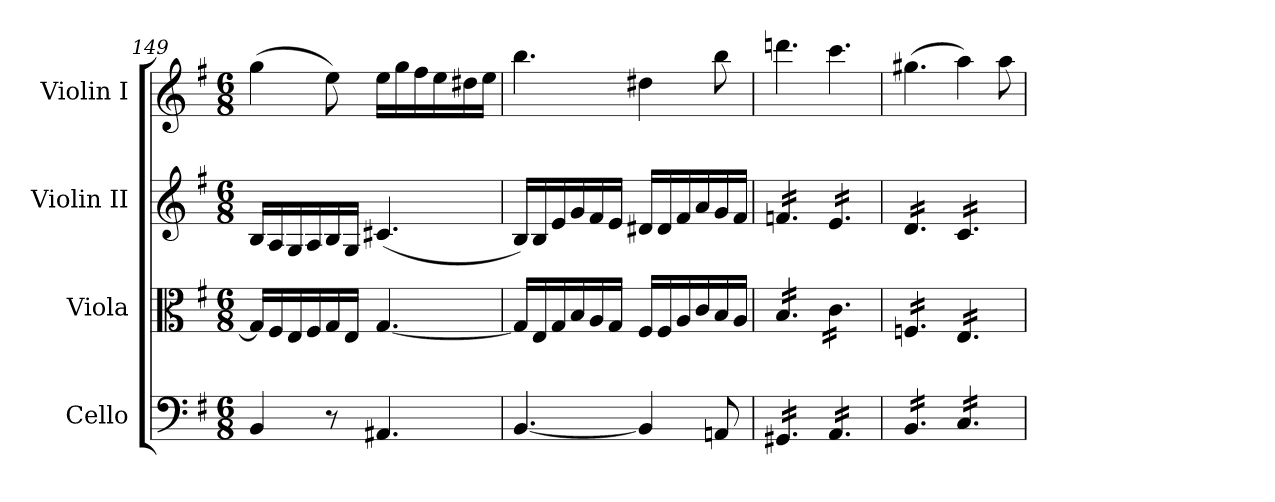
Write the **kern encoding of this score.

**kern	**kern	**kern	**kern
*part4	*part3	*part2	*part1
*staff4	*staff3	*staff2	*staff1
*I"Cello	*I"Viola	*I"Violin II	*I"Violin I
*	*I'Vla	*I'Vln	*I'Vln
*clefF4	*clefC3	*clefG2	*clefG2
*k[f#]	*k[f#]	*k[f#]	*k[f#]
*M6/8	*M6/8	*M6/8	*M6/8
=149	=149	=149	=149
4BB/	16G/LL]	16B/LL	(>4gg\
.	16F#/	16A/	.
.	16E/	16G/	.
.	16F#/	16A/	.
8r	16G/	16B/	8ee\)
.	16E/JJ	16G/JJ	.
4.AA#X/	[4.G/	(<4.c#X/	16ee\LL
.	.	.	16gg\
.	.	.	16ff#\
.	.	.	16ee\
.	.	.	16dd#X\
.	.	.	16ee\JJ
!!LO:LB:g=z
=150	=150	=150	=150
[4.BB/	16G/LL]	16B/LL)	4.bb\
.	16E/	16B/	.
.	16G/	16e/	.
.	16B/	16g/	.
.	16A/	16f#/	.
.	16G/JJ	16e/JJ	.
4BB/]	16F#/LL	16d#X/LL	4dd#X\
.	16F#/	16d#/	.
.	16A/	16f#/	.
.	16c/	16a/	.
8AAn/	16B/	16g/	8bb\
.	16A/JJ	16f#/JJ	.
=151	=151	=151	=151
*tremolo	*	*	*
*	*tremolo	*	*
*	*	*tremolo	*
16GG#X/LL	16B/LL	16fn/LL	4.dddn\
16GG#X/	16B/	16fn/	.
16GG#X/	16B/	16fn/	.
16GG#X/	16B/	16fn/	.
16GG#X/	16B/	16fn/	.
16GG#X/JJ	16B/JJ	16fn/JJ	.
16AA/LL	16c\LL	16e/LL	4.ccc\
16AA/	16c\	16e/	.
16AA/	16c\	16e/	.
16AA/	16c\	16e/	.
16AA/	16c\	16e/	.
16AA/JJ	16c\JJ	16e/JJ	.
=152	=152	=152	=152
16BB/LL	16Fn/LL	16d/LL	(>4.gg#X\
16BB/	16Fn/	16d/	.
16BB/	16Fn/	16d/	.
16BB/	16Fn/	16d/	.
16BB/	16Fn/	16d/	.
16BB/JJ	16Fn/JJ	16d/JJ	.
16C/LL	16E/LL	16c/LL	4aa\)
16C/	16E/	16c/	.
16C/	16E/	16c/	.
16C/	16E/	16c/	.
16C/	16E/	16c/	8aa\
16C/JJ	16E/JJ	16c/JJ	.
*	*	*Xtremolo	*
*	*Xtremolo	*	*
*Xtremolo	*	*	*
=	=	=	=
*-	*-	*-	*-
